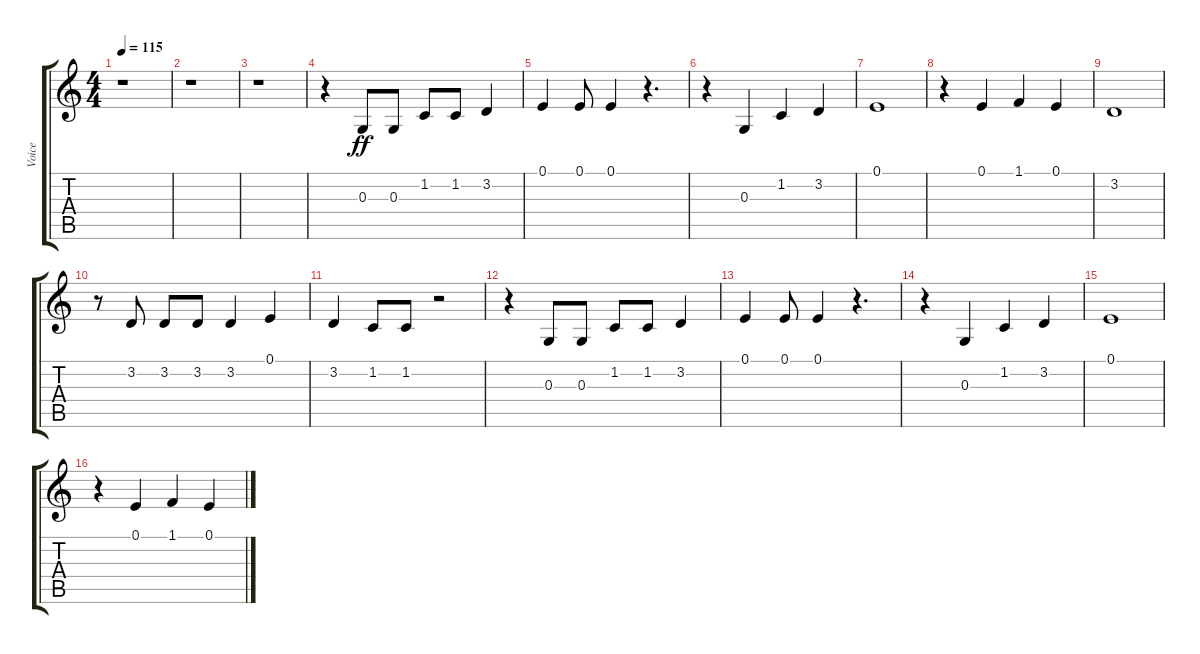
\track ("Voice" "Voice") {instrument tremolostrings}
\staff {score tabs}
\tuning (E4 B3 G3 D3 A2 E2) {hide}
\ts (4 4)
\tempo 115
\clef g2
\ks c
r.1{dy ff} |
r.1 |
r.1 |
r.4 0.3.8 0.3.8 1.2.8 1.2.8 3.2.4 |
0.1.4 0.1.8 0.1.4 r.4{d} |
r.4 0.3.4 1.2.4 3.2.4 |
0.1.1 |
r.4 0.1.4 1.1.4 0.1.4 |
3.2.1 |
r.8 3.2.8 3.2.8 3.2.8 3.2.4 0.1.4 |
3.2.4 1.2.8 1.2.8 r.2 |
r.4 0.3.8 0.3.8 1.2.8 1.2.8 3.2.4 |
0.1.4 0.1.8 0.1.4 r.4{d} |
r.4 0.3.4 1.2.4 3.2.4 |
0.1.1 |
r.4 0.1.4 1.1.4 0.1.4
